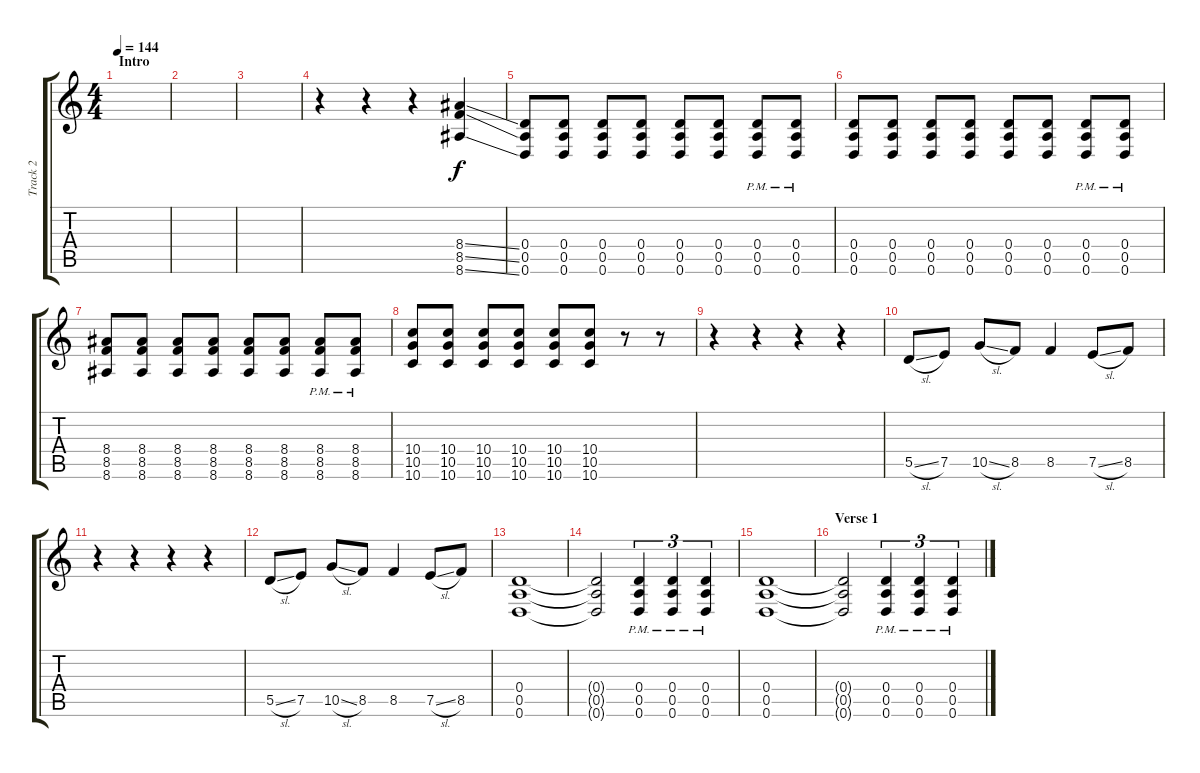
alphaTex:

\track ("Track 2" "Track 2") {instrument distortionguitar}
\staff {score tabs}
\tuning (E4 B3 G3 D3 A2 D2) {hide}
\ts (4 4)
\section ("" "Intro")
\tempo 144
\clef g2
\ks c
|
|
|
r.4 r.4 r.4 (8.4{ss} 8.5{ss} 8.6{ss}).4 |
(0.4 0.5 0.6).8 (0.4 0.5 0.6).8 (0.4 0.5 0.6).8 (0.4 0.5 0.6).8 (0.4 0.5 0.6).8 (0.4 0.5 0.6).8 (0.4{pm} 0.5{pm} 0.6{pm}).8 (0.4{pm} 0.5{pm} 0.6{pm}).8 |
(0.4 0.5 0.6).8 (0.4 0.5 0.6).8 (0.4 0.5 0.6).8 (0.4 0.5 0.6).8 (0.4 0.5 0.6).8 (0.4 0.5 0.6).8 (0.4{pm} 0.5{pm} 0.6{pm}).8 (0.4{pm} 0.5{pm} 0.6{pm}).8 |
(8.4 8.5 8.6).8 (8.4 8.5 8.6).8 (8.4 8.5 8.6).8 (8.4 8.5 8.6).8 (8.4 8.5 8.6).8 (8.4 8.5 8.6).8 (8.4{pm} 8.5{pm} 8.6{pm}).8 (8.4{pm} 8.5{pm} 8.6{pm}).8 |
(10.4 10.5 10.6).8 (10.4 10.5 10.6).8 (10.4 10.5 10.6).8 (10.4 10.5 10.6).8 (10.4 10.5 10.6).8 (10.4 10.5 10.6).8 r.8 r.8 |
r.4 r.4 r.4 r.4 |
5.5{sl}.8 7.5.8 10.5{sl}.8 8.5.8 8.5.4 7.5{sl}.8 8.5.8 |
r.4 r.4 r.4 r.4 |
5.5{sl}.8 7.5.8 10.5{sl}.8 8.5.8 8.5.4 7.5{sl}.8 8.5.8 |
(0.4 0.5 0.6).1 |
(0.4{t} 0.5{t} 0.6{t}).2 (0.4{pm} 0.5{pm} 0.6{pm}).4{tu (3 2)} (0.4{pm} 0.5{pm} 0.6{pm}).4{tu (3 2)} (0.4{pm} 0.5{pm} 0.6{pm}).4{tu (3 2)} |
(0.4 0.5 0.6).1 |
\section ("" "Verse 1")
(0.4{t} 0.5{t} 0.6{t}).2 (0.4{pm} 0.5{pm} 0.6{pm}).4{tu (3 2)} (0.4{pm} 0.5{pm} 0.6{pm}).4{tu (3 2)} (0.4{pm} 0.5{pm} 0.6{pm}).4{tu (3 2)}
